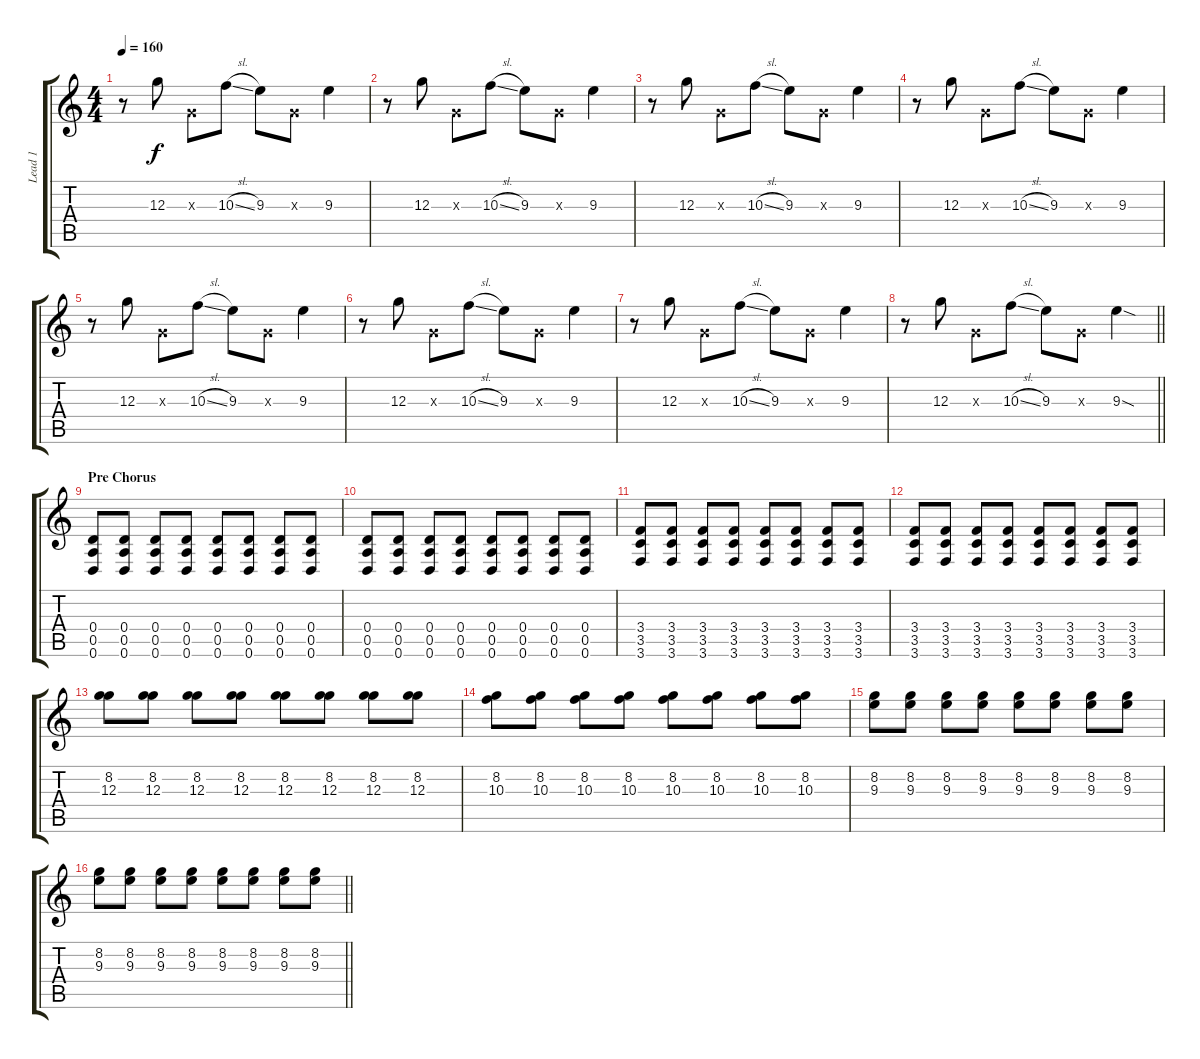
\track ("Lead 1" "Lead 1") {instrument overdrivenguitar}
\staff {score tabs}
\tuning (E4 B3 G3 D3 A2 D2) {hide}
\ts (4 4)
\tempo 160
\clef g2
\ks c
r.8{dy f} 12.3.8 0.3{x}.8 10.3{sl}.8 9.3.8 0.3{x}.8 9.3.4 |
r.8 12.3.8 0.3{x}.8 10.3{sl}.8 9.3.8 0.3{x}.8 9.3.4 |
r.8 12.3.8 0.3{x}.8 10.3{sl}.8 9.3.8 0.3{x}.8 9.3.4 |
r.8 12.3.8 0.3{x}.8 10.3{sl}.8 9.3.8 0.3{x}.8 9.3.4 |
r.8 12.3.8 0.3{x}.8 10.3{sl}.8 9.3.8 0.3{x}.8 9.3.4 |
r.8 12.3.8 0.3{x}.8 10.3{sl}.8 9.3.8 0.3{x}.8 9.3.4 |
r.8 12.3.8 0.3{x}.8 10.3{sl}.8 9.3.8 0.3{x}.8 9.3.4 |
\barLineRight lightlight
r.8 12.3.8 0.3{x}.8 10.3{sl}.8 9.3.8 0.3{x}.8 9.3{sod}.4 |
\section ("" "Pre Chorus")
(0.4 0.5 0.6).8 (0.4 0.5 0.6).8 (0.4 0.5 0.6).8 (0.4 0.5 0.6).8 (0.4 0.5 0.6).8 (0.4 0.5 0.6).8 (0.4 0.5 0.6).8 (0.4 0.5 0.6).8 |
(0.4 0.5 0.6).8 (0.4 0.5 0.6).8 (0.4 0.5 0.6).8 (0.4 0.5 0.6).8 (0.4 0.5 0.6).8 (0.4 0.5 0.6).8 (0.4 0.5 0.6).8 (0.4 0.5 0.6).8 |
(3.4 3.5 3.6).8 (3.4 3.5 3.6).8 (3.4 3.5 3.6).8 (3.4 3.5 3.6).8 (3.4 3.5 3.6).8 (3.4 3.5 3.6).8 (3.4 3.5 3.6).8 (3.4 3.5 3.6).8 |
(3.4 3.5 3.6).8 (3.4 3.5 3.6).8 (3.4 3.5 3.6).8 (3.4 3.5 3.6).8 (3.4 3.5 3.6).8 (3.4 3.5 3.6).8 (3.4 3.5 3.6).8 (3.4 3.5 3.6).8 |
(8.2 12.3).8 (8.2 12.3).8 (8.2 12.3).8 (8.2 12.3).8 (8.2 12.3).8 (8.2 12.3).8 (8.2 12.3).8 (8.2 12.3).8 |
(8.2 10.3).8 (8.2 10.3).8 (8.2 10.3).8 (8.2 10.3).8 (8.2 10.3).8 (8.2 10.3).8 (8.2 10.3).8 (8.2 10.3).8 |
(8.2 9.3).8 (8.2 9.3).8 (8.2 9.3).8 (8.2 9.3).8 (8.2 9.3).8 (8.2 9.3).8 (8.2 9.3).8 (8.2 9.3).8 |
\barLineRight lightlight
(8.2 9.3).8 (8.2 9.3).8 (8.2 9.3).8 (8.2 9.3).8 (8.2 9.3).8 (8.2 9.3).8 (8.2 9.3).8 (8.2 9.3).8
